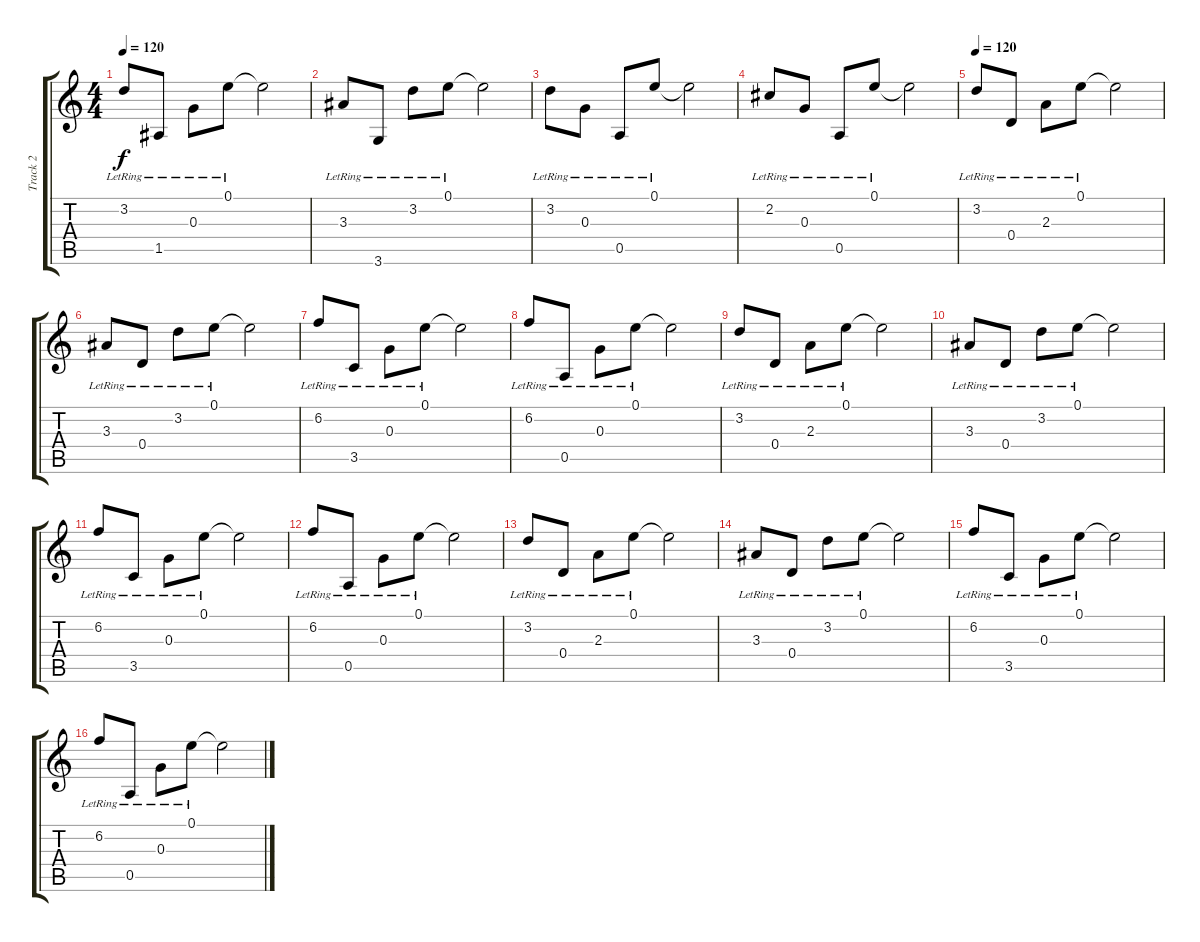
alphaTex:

\track ("Track 2" "Track 2") {instrument acousticguitarsteel}
\staff {score tabs}
\tuning (E4 B3 G3 D3 A2 E2) {hide}
\ts (4 4)
\tempo 120
\clef g2
\ks c
3.2{lr}.8{dy f} 1.5{lr}.8 0.3{lr}.8 0.1{lr}.8 0.1{t}.2 |
3.3{lr}.8 3.6{lr}.8 3.2{lr}.8 0.1{lr}.8 0.1{t}.2 |
3.2{lr}.8 0.3{lr}.8 0.5{lr}.8 0.1{lr}.8 0.1{t}.2 |
2.2{lr}.8 0.3{lr}.8 0.5{lr}.8 0.1{lr}.8 0.1{t}.2 |
\tempo 120
3.2{lr}.8 0.4{lr}.8 2.3{lr}.8 0.1{lr}.8 0.1{t}.2 |
3.3{lr}.8 0.4{lr}.8 3.2{lr}.8 0.1{lr}.8 0.1{t}.2 |
6.2{lr}.8 3.5{lr}.8 0.3{lr}.8 0.1{lr}.8 0.1{t}.2 |
6.2{lr}.8 0.5{lr}.8 0.3{lr}.8 0.1{lr}.8 0.1{t}.2 |
3.2{lr}.8 0.4{lr}.8 2.3{lr}.8 0.1{lr}.8 0.1{t}.2 |
3.3{lr}.8 0.4{lr}.8 3.2{lr}.8 0.1{lr}.8 0.1{t}.2 |
6.2{lr}.8 3.5{lr}.8 0.3{lr}.8 0.1{lr}.8 0.1{t}.2 |
6.2{lr}.8 0.5{lr}.8 0.3{lr}.8 0.1{lr}.8 0.1{t}.2 |
3.2{lr}.8 0.4{lr}.8 2.3{lr}.8 0.1{lr}.8 0.1{t}.2 |
3.3{lr}.8 0.4{lr}.8 3.2{lr}.8 0.1{lr}.8 0.1{t}.2 |
6.2{lr}.8 3.5{lr}.8 0.3{lr}.8 0.1{lr}.8 0.1{t}.2 |
6.2{lr}.8 0.5{lr}.8 0.3{lr}.8 0.1{lr}.8 0.1{t}.2
